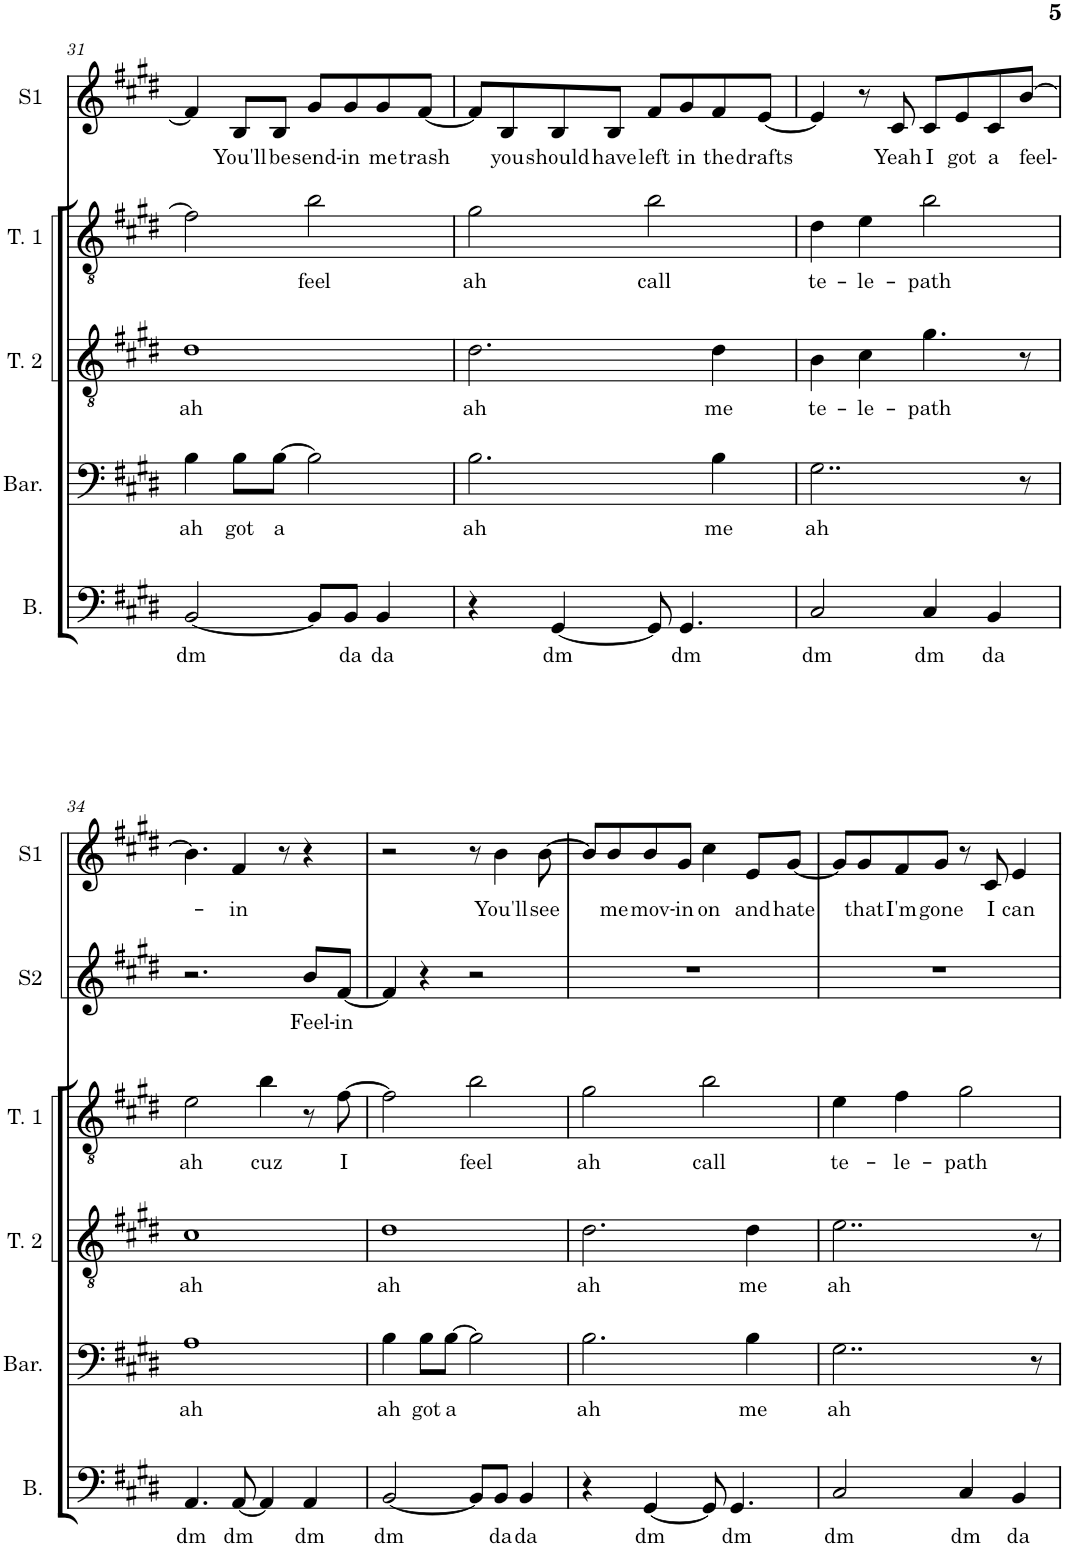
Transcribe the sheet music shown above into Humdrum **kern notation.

**kern	**text	**kern	**text	**kern	**text	**kern	**text	**kern	**text	**kern	**text
*part6	*part6	*part5	*part5	*part4	*part4	*part3	*part3	*part2	*part2	*part1	*part1
*staff6	*staff6	*staff5	*staff5	*staff4	*staff4	*staff3	*staff3	*staff2	*staff2	*staff1	*staff1
*I"Bass	*	*I"Baritone	*	*I"Tenor 2	*	*I"Tenor 1	*	*I"Solo 2	*	*I"Solo 1	*
*I'B.	*	*I'Bar.	*	*I'T. 2	*	*I'T. 1	*	*I'S2	*	*I'S1	*
!!LO:PB:g=z
*clefF4	*	*clefF4	*	*clefGv2	*	*clefGv2	*	*clefG2	*	*clefG2	*
*k[f#c#g#d#]	*	*k[f#c#g#d#]	*	*k[f#c#g#d#]	*	*k[f#c#g#d#]	*	*k[f#c#g#d#]	*	*k[f#c#g#d#]	*
*M4/4	*	*M4/4	*	*M4/4	*	*M4/4	*	*M4/4	*	*M4/4	*
=31	=31	=31	=31	=31	=31	=31	=31	=31	=31	=31	=31
!	!LO:LY:b	!	!LO:LY:b	!	!LO:LY:b	!	!	!	!	!	!
[2BB/	dm	4B\	ah	1d#	ah	2f#\]	.	1r	.	4f#/]	.
!	!	!	!LO:LY:b	!	!	!	!	!	!	!	!LO:LY:b
.	.	8B\L	got	.	.	.	.	.	.	8B/L	You'll
!	!	!	!LO:LY:b	!	!	!	!	!	!	!	!LO:LY:b
.	.	[8B\J	a	.	.	.	.	.	.	8B/J	be
!	!	!	!	!	!	!	!LO:LY:b	!	!	!	!LO:LY:b
8BB/L]	.	2B\]	.	.	.	2b\	feel	.	.	8g#/L	send-
!	!LO:LY:b	!	!	!	!	!	!	!	!	!	!LO:LY:b
8BB/J	da	.	.	.	.	.	.	.	.	8g#/	-in
!	!LO:LY:b	!	!	!	!	!	!	!	!	!	!LO:LY:b
4BB/	da	.	.	.	.	.	.	.	.	8g#/	me
!	!	!	!	!	!	!	!	!	!	!	!LO:LY:b
.	.	.	.	.	.	.	.	.	.	[8f#/J	trash
=32	=32	=32	=32	=32	=32	=32	=32	=32	=32	=32	=32
!	!	!	!LO:LY:b	!	!LO:LY:b	!	!LO:LY:b	!	!	!	!
4r	.	2.B\	ah	2.d#\	ah	2g#\	ah	1r	.	8f#/L]	.
!	!	!	!	!	!	!	!	!	!	!	!LO:LY:b
.	.	.	.	.	.	.	.	.	.	8B/	you
!	!LO:LY:b	!	!	!	!	!	!	!	!	!	!LO:LY:b
[4GG#/	dm	.	.	.	.	.	.	.	.	8B/	should
!	!	!	!	!	!	!	!	!	!	!	!LO:LY:b
.	.	.	.	.	.	.	.	.	.	8B/J	have
!	!	!	!	!	!	!	!LO:LY:b	!	!	!	!LO:LY:b
8GG#/]	.	.	.	.	.	2b\	call	.	.	8f#/L	left
!	!LO:LY:b	!	!	!	!	!	!	!	!	!	!LO:LY:b
4.GG#/	dm	.	.	.	.	.	.	.	.	8g#/	in
!	!	!	!LO:LY:b	!	!LO:LY:b	!	!	!	!	!	!LO:LY:b
.	.	4B\	me	4d#\	me	.	.	.	.	8f#/	the
!	!	!	!	!	!	!	!	!	!	!	!LO:LY:b
.	.	.	.	.	.	.	.	.	.	[8e/J	drafts
=33	=33	=33	=33	=33	=33	=33	=33	=33	=33	=33	=33
!	!LO:LY:b	!	!LO:LY:b	!	!LO:LY:b	!	!LO:LY:b	!	!	!	!
2C#/	dm	2..G#\	ah	4B\	te-	4d#\	te-	1r	.	4e/]	.
!	!	!	!	!	!LO:LY:b	!	!LO:LY:b	!	!	!	!
.	.	.	.	4c#\	-le-	4e\	-le-	.	.	8r	.
!	!	!	!	!	!	!	!	!	!	!	!LO:LY:b
.	.	.	.	.	.	.	.	.	.	8c#/	Yeah
!	!LO:LY:b	!	!	!	!LO:LY:b	!	!LO:LY:b	!	!	!	!LO:LY:b
4C#/	dm	.	.	4.g#\	-path	2b\	-path	.	.	8c#/L	I
!	!	!	!	!	!	!	!	!	!	!	!LO:LY:b
.	.	.	.	.	.	.	.	.	.	8e/	got
!	!LO:LY:b	!	!	!	!	!	!	!	!	!	!LO:LY:b
4BB/	da	.	.	.	.	.	.	.	.	8c#/	a
!	!	!	!	!	!	!	!	!	!	!	!LO:LY:b
.	.	8r	.	8r	.	.	.	.	.	[8b/J	feel-
!!LO:LB:g=z
=34	=34	=34	=34	=34	=34	=34	=34	=34	=34	=34	=34
!	!LO:LY:b	!	!LO:LY:b	!	!LO:LY:b	!	!LO:LY:b	!	!	!	!
4.AA/	dm	1A	ah	1c#	ah	2e\	ah	2.r	.	4.b\]	.
!	!LO:LY:b	!	!	!	!	!	!	!	!	!	!LO:LY:b
[8AA/	dm	.	.	.	.	.	.	.	.	4f#/	-in
!	!	!	!	!	!	!	!LO:LY:b	!	!	!	!
4AA/]	.	.	.	.	.	4b\	cuz	.	.	.	.
.	.	.	.	.	.	.	.	.	.	8r	.
!	!LO:LY:b	!	!	!	!	!	!	!	!LO:LY:b	!	!
4AA/	dm	.	.	.	.	8r	.	8b/L	Feel-	4r	.
!	!	!	!	!	!	!	!LO:LY:b	!	!LO:LY:b	!	!
.	.	.	.	.	.	[8f#\	-I	[8f#/J	-in	.	.
=35	=35	=35	=35	=35	=35	=35	=35	=35	=35	=35	=35
!	!LO:LY:b	!	!LO:LY:b	!	!LO:LY:b	!	!	!	!	!	!
[2BB/	dm	4B\	ah	1d#	ah	2f#\]	.	4f#/]	.	2r	.
!	!	!	!LO:LY:b	!	!	!	!	!	!	!	!
.	.	8B\L	got	.	.	.	.	4r	.	.	.
!	!	!	!LO:LY:b	!	!	!	!	!	!	!	!
.	.	[8B\J	a	.	.	.	.	.	.	.	.
!	!	!	!	!	!	!	!LO:LY:b	!	!	!	!
8BB/L]	.	2B\]	.	.	.	2b\	feel	2r	.	8r	.
!	!LO:LY:b	!	!	!	!	!	!	!	!	!	!LO:LY:b
8BB/J	da	.	.	.	.	.	.	.	.	4b\	You'll
!	!LO:LY:b	!	!	!	!	!	!	!	!	!	!
4BB/	da	.	.	.	.	.	.	.	.	.	.
!	!	!	!	!	!	!	!	!	!	!	!LO:LY:b
.	.	.	.	.	.	.	.	.	.	[8b\	see
=36	=36	=36	=36	=36	=36	=36	=36	=36	=36	=36	=36
!	!	!	!LO:LY:b	!	!LO:LY:b	!	!LO:LY:b	!	!	!	!
4r	.	2.B\	ah	2.d#\	ah	2g#\	ah	1r	.	8b/L]	.
!	!	!	!	!	!	!	!	!	!	!	!LO:LY:b
.	.	.	.	.	.	.	.	.	.	8b/	me
!	!LO:LY:b	!	!	!	!	!	!	!	!	!	!LO:LY:b
[4GG#/	dm	.	.	.	.	.	.	.	.	8b/	mov-
!	!	!	!	!	!	!	!	!	!	!	!LO:LY:b
.	.	.	.	.	.	.	.	.	.	8g#/J	-in
!	!	!	!	!	!	!	!LO:LY:b	!	!	!	!LO:LY:b
8GG#/]	.	.	.	.	.	2b\	call	.	.	4cc#\	on
!	!LO:LY:b	!	!	!	!	!	!	!	!	!	!
4.GG#/	dm	.	.	.	.	.	.	.	.	.	.
!	!	!	!LO:LY:b	!	!LO:LY:b	!	!	!	!	!	!LO:LY:b
.	.	4B\	me	4d#\	me	.	.	.	.	8e/L	and
!	!	!	!	!	!	!	!	!	!	!	!LO:LY:b
.	.	.	.	.	.	.	.	.	.	[8g#/J	hate
=37	=37	=37	=37	=37	=37	=37	=37	=37	=37	=37	=37
!	!LO:LY:b	!	!LO:LY:b	!	!LO:LY:b	!	!LO:LY:b	!	!	!	!
2C#/	dm	2..G#\	ah	2..e\	ah	4e\	te-	1r	.	8g#/L]	.
!	!	!	!	!	!	!	!	!	!	!	!LO:LY:b
.	.	.	.	.	.	.	.	.	.	8g#/	that
!	!	!	!	!	!	!	!LO:LY:b	!	!	!	!LO:LY:b
.	.	.	.	.	.	4f#\	-le-	.	.	8f#/	I'm
!	!	!	!	!	!	!	!	!	!	!	!LO:LY:b
.	.	.	.	.	.	.	.	.	.	8g#/J	gone
!	!LO:LY:b	!	!	!	!	!	!LO:LY:b	!	!	!	!
4C#/	dm	.	.	.	.	2g#\	-path	.	.	8r	.
!	!	!	!	!	!	!	!	!	!	!	!LO:LY:b
.	.	.	.	.	.	.	.	.	.	8c#/	I
!	!LO:LY:b	!	!	!	!	!	!	!	!	!	!LO:LY:b
4BB/	da	.	.	.	.	.	.	.	.	4e/	can
.	.	8r	.	8r	.	.	.	.	.	.	.
=	=	=	=	=	=	=	=	=	=	=	=
*-	*-	*-	*-	*-	*-	*-	*-	*-	*-	*-	*-
